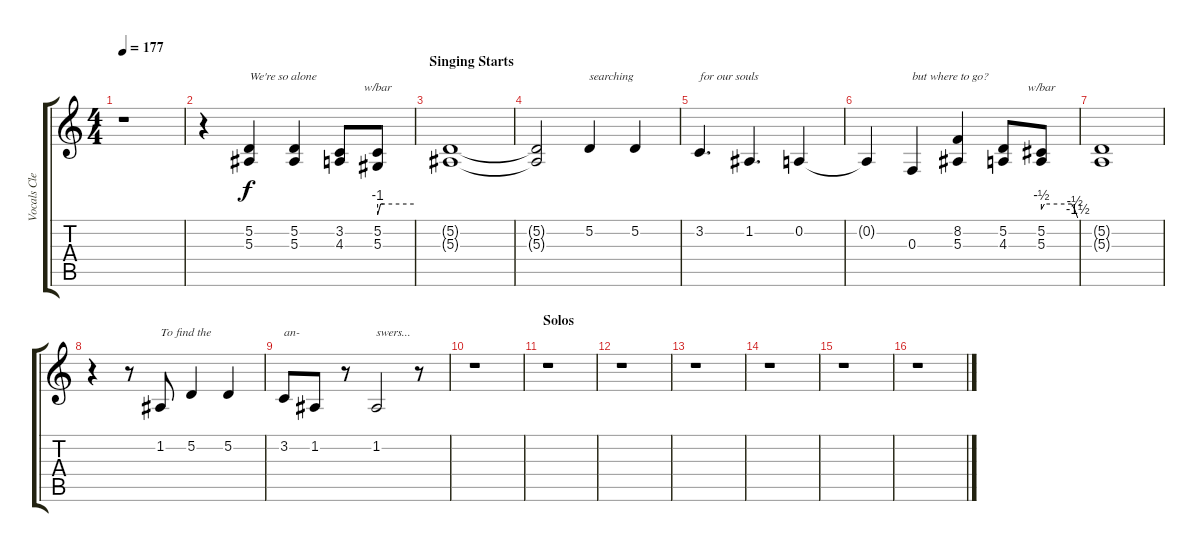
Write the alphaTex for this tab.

\track ("Vocals Clean" "Vocals Cle") {instrument tenorsax}
\staff {score tabs}
\tuning (D4 A3 F3 C3 G2 D2) {hide}
\ts (4 4)
\tempo 177
\clef g2
\ks c
r.1{dy fff} |
r.4 (5.2 5.3).4{txt "We're so alone" dy f} (5.2 5.3).4 (3.2 4.3).8 (5.2 5.3).8{tbe (custom default 0 -4 5 0 10 0 60 0)} |
\section ("" "Singing Starts")
(5.2{t} 5.3{t}).1 |
(5.2{t} 5.3{t}).2 5.2.4{txt "searching"} 5.2.4 |
3.2.4{d txt "for our souls"} 1.2.4{d} 0.2.4 |
0.2{t}.4 0.3.4{txt "but where to go?"} (8.2 5.3).4 (5.2 4.3).8 (5.2 5.3).8{tbe (custom default 0 -2 5 0 50 0 55 -2 60 -6)} |
(5.2{t} 5.3{t}).1 |
r.4 r.8 1.2.8{txt "To find the"} 5.2.4 5.2.4 |
3.2.8{txt "an-"} 1.2.8 r.8 1.2.2{txt "swers..."} r.8 |
r.1 |
\section ("" "Solos")
r.1 |
r.1 |
r.1 |
r.1 |
r.1 |
r.1
